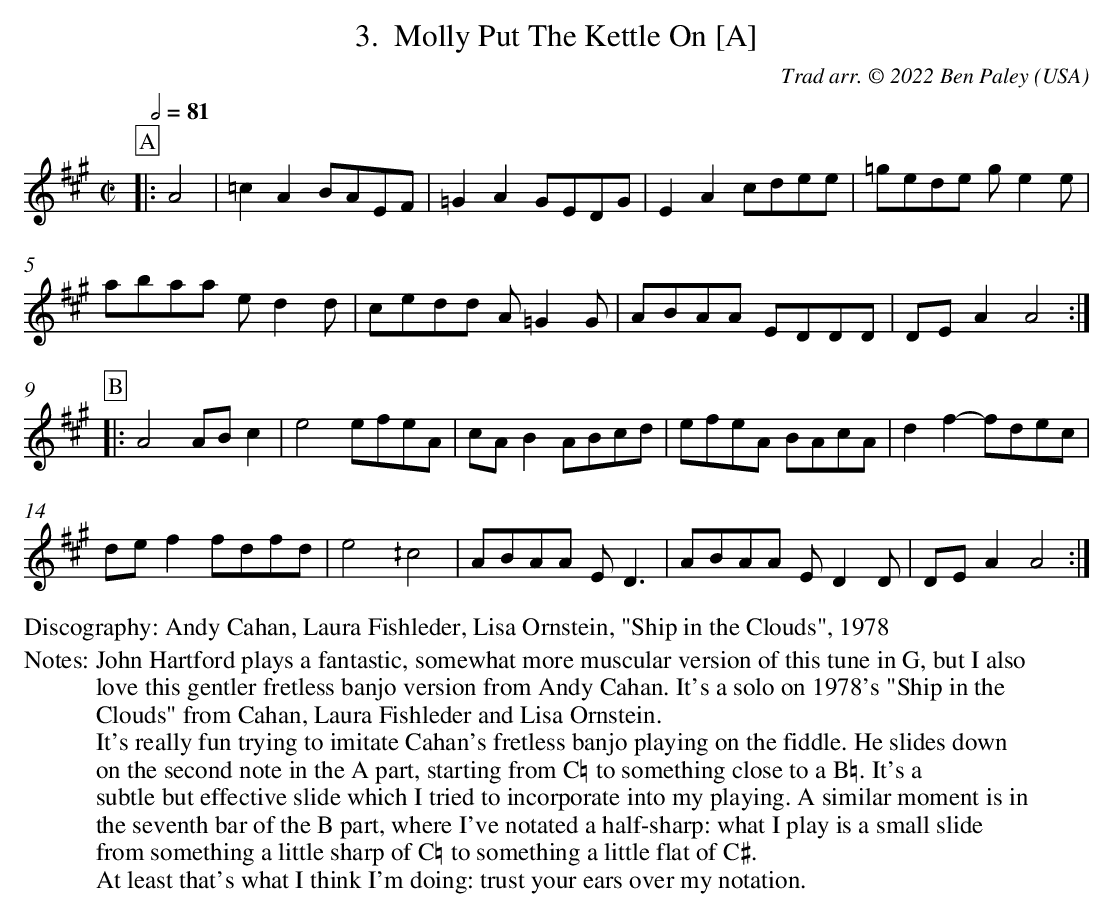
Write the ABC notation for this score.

X:1
T:Molly Put The Kettle On [A]
L:1/8
M:C|
C:Trad arr. © 2022 Ben Paley
O:USA
Q:1/2=81
K:A
P:A
|: A4 | =c2A2 BAEF | =G2A2 GEDG | E2A2 cdee | =gede ge2e |
abaa ed2d | cedd A=G2G | ABAA EDDD | DEA2 A4 :|
P:B
|: A4 ABc2 | e4 efeA | cAB2 ABcd | efeA BAcA | d2f2 - fdec |
def2 fdfd | e4 ^/c4 | ABAA ED3 | ABAA ED2D | DEA2 A4 :|
